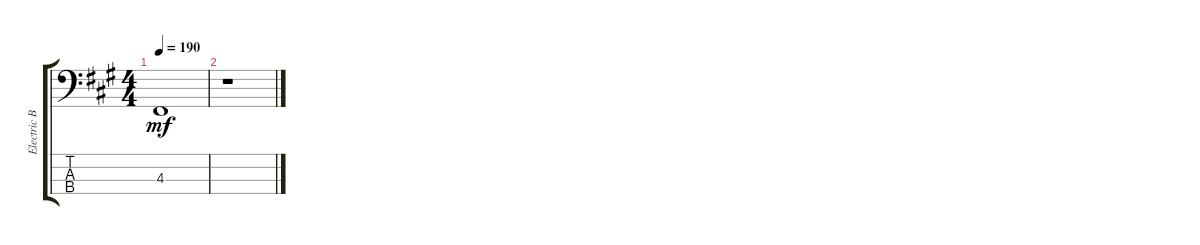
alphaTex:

\track ("Electric Bass <REITA>" "Electric B") {instrument electricbassfinger}
\staff {score tabs}
\tuning (C2 G1 D1 B0) {hide}
\ts (4 4)
\tempo 190
\clef f4
\ks a
4.3{t}.1{dy mf} |
r.1
